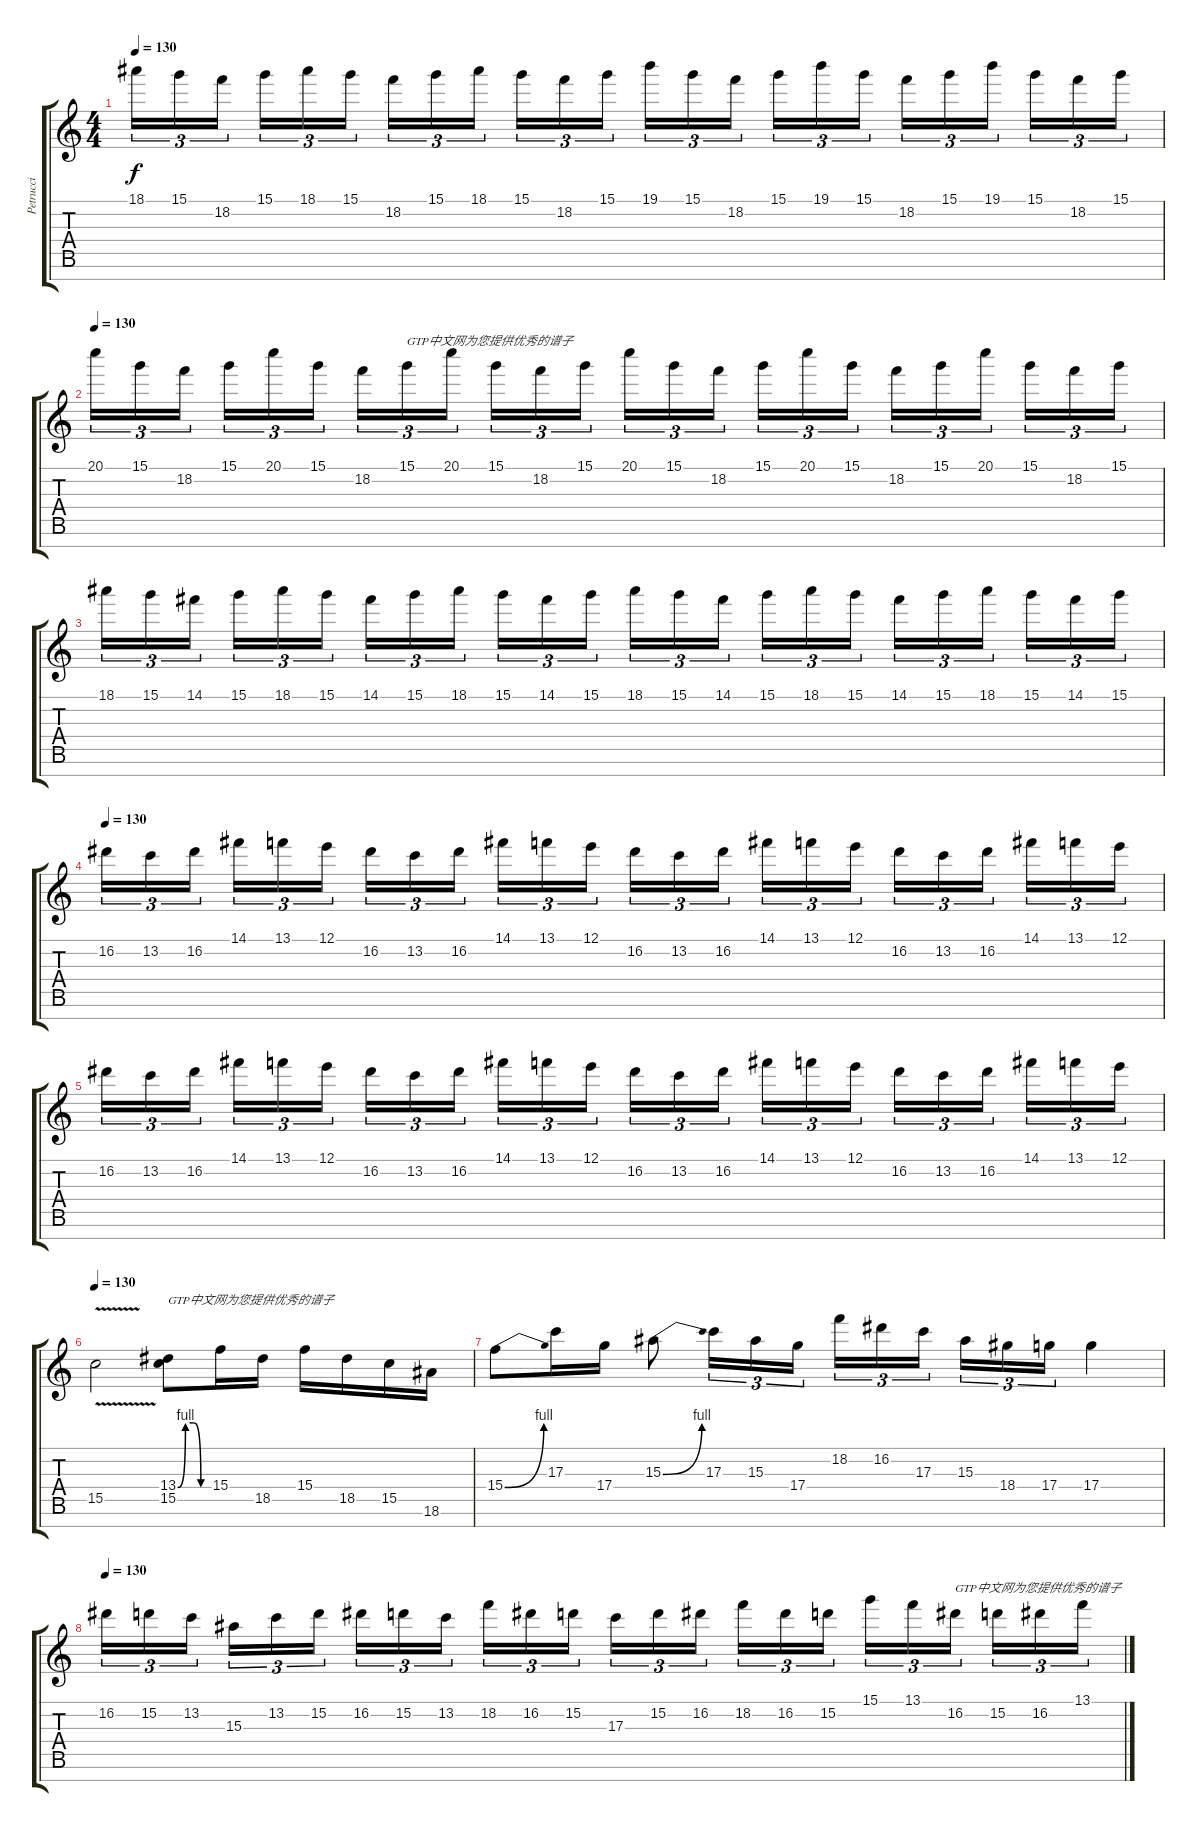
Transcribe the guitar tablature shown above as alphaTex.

\track ("Petrucci" "Petrucci") {instrument distortionguitar}
\staff {score tabs}
\tuning (E4 B3 G3 D3 A2 E2 B1) {hide}
\ts (4 4)
\tempo 130
\clef g2
\ks c
18.1.16{tu (3 2) dy f} 15.1.16{tu (3 2)} 18.2.16{tu (3 2)} 15.1.16{tu (3 2)} 18.1.16{tu (3 2)} 15.1.16{tu (3 2)} 18.2.16{tu (3 2)} 15.1.16{tu (3 2)} 18.1.16{tu (3 2)} 15.1.16{tu (3 2)} 18.2.16{tu (3 2)} 15.1.16{tu (3 2)} 19.1.16{tu (3 2)} 15.1.16{tu (3 2)} 18.2.16{tu (3 2)} 15.1.16{tu (3 2)} 19.1.16{tu (3 2)} 15.1.16{tu (3 2)} 18.2.16{tu (3 2)} 15.1.16{tu (3 2)} 19.1.16{tu (3 2)} 15.1.16{tu (3 2)} 18.2.16{tu (3 2)} 15.1.16{tu (3 2)} |
\tempo 130
20.1.16{tu (3 2)} 15.1.16{tu (3 2)} 18.2.16{tu (3 2)} 15.1.16{tu (3 2)} 20.1.16{tu (3 2)} 15.1.16{tu (3 2)} 18.2.16{tu (3 2)} 15.1.16{tu (3 2) txt "GTP中文网为您提供优秀的谱子"} 20.1.16{tu (3 2)} 15.1.16{tu (3 2)} 18.2.16{tu (3 2)} 15.1.16{tu (3 2)} 20.1.16{tu (3 2)} 15.1.16{tu (3 2)} 18.2.16{tu (3 2)} 15.1.16{tu (3 2)} 20.1.16{tu (3 2)} 15.1.16{tu (3 2)} 18.2.16{tu (3 2)} 15.1.16{tu (3 2)} 20.1.16{tu (3 2)} 15.1.16{tu (3 2)} 18.2.16{tu (3 2)} 15.1.16{tu (3 2)} |
18.1.16{tu (3 2)} 15.1.16{tu (3 2)} 14.1.16{tu (3 2)} 15.1.16{tu (3 2)} 18.1.16{tu (3 2)} 15.1.16{tu (3 2)} 14.1.16{tu (3 2)} 15.1.16{tu (3 2)} 18.1.16{tu (3 2)} 15.1.16{tu (3 2)} 14.1.16{tu (3 2)} 15.1.16{tu (3 2)} 18.1.16{tu (3 2)} 15.1.16{tu (3 2)} 14.1.16{tu (3 2)} 15.1.16{tu (3 2)} 18.1.16{tu (3 2)} 15.1.16{tu (3 2)} 14.1.16{tu (3 2)} 15.1.16{tu (3 2)} 18.1.16{tu (3 2)} 15.1.16{tu (3 2)} 14.1.16{tu (3 2)} 15.1.16{tu (3 2)} |
\tempo 130
16.2.16{tu (3 2)} 13.2.16{tu (3 2)} 16.2.16{tu (3 2)} 14.1.16{tu (3 2)} 13.1.16{tu (3 2)} 12.1.16{tu (3 2)} 16.2.16{tu (3 2)} 13.2.16{tu (3 2)} 16.2.16{tu (3 2)} 14.1.16{tu (3 2)} 13.1.16{tu (3 2)} 12.1.16{tu (3 2)} 16.2.16{tu (3 2)} 13.2.16{tu (3 2)} 16.2.16{tu (3 2)} 14.1.16{tu (3 2)} 13.1.16{tu (3 2)} 12.1.16{tu (3 2)} 16.2.16{tu (3 2)} 13.2.16{tu (3 2)} 16.2.16{tu (3 2)} 14.1.16{tu (3 2)} 13.1.16{tu (3 2)} 12.1.16{tu (3 2)} |
16.2.16{tu (3 2)} 13.2.16{tu (3 2)} 16.2.16{tu (3 2)} 14.1.16{tu (3 2)} 13.1.16{tu (3 2)} 12.1.16{tu (3 2)} 16.2.16{tu (3 2)} 13.2.16{tu (3 2)} 16.2.16{tu (3 2)} 14.1.16{tu (3 2)} 13.1.16{tu (3 2)} 12.1.16{tu (3 2)} 16.2.16{tu (3 2)} 13.2.16{tu (3 2)} 16.2.16{tu (3 2)} 14.1.16{tu (3 2)} 13.1.16{tu (3 2)} 12.1.16{tu (3 2)} 16.2.16{tu (3 2)} 13.2.16{tu (3 2)} 16.2.16{tu (3 2)} 14.1.16{tu (3 2)} 13.1.16{tu (3 2)} 12.1.16{tu (3 2)} |
\tempo 130
15.5{v}.2 (13.4{be (custom 0 0 15 4 30 4 45 0 60 0)} 15.5).8{txt "GTP中文网为您提供优秀的谱子"} 15.4.16 18.5.16 15.4.16 18.5.16 15.5.16 18.6.16 |
15.4{be (bend 0 0 60 4)}.8 17.3.16 17.4.16 15.3{be (bend 0 0 60 4)}.8 17.3.16{tu (3 2)} 15.3.16{tu (3 2)} 17.4.16{tu (3 2)} 18.2.16{tu (3 2)} 16.2.16{tu (3 2)} 17.3.16{tu (3 2)} 15.3.16{tu (3 2)} 18.4.16{tu (3 2)} 17.4.16{tu (3 2)} 17.4.4 |
\tempo 130
16.2.16{tu (3 2)} 15.2.16{tu (3 2)} 13.2.16{tu (3 2)} 15.3.16{tu (3 2)} 13.2.16{tu (3 2)} 15.2.16{tu (3 2)} 16.2.16{tu (3 2)} 15.2.16{tu (3 2)} 13.2.16{tu (3 2)} 18.2.16{tu (3 2)} 16.2.16{tu (3 2)} 15.2.16{tu (3 2)} 17.3.16{tu (3 2)} 15.2.16{tu (3 2)} 16.2.16{tu (3 2)} 18.2.16{tu (3 2)} 16.2.16{tu (3 2)} 15.2.16{tu (3 2)} 15.1.16{tu (3 2)} 13.1.16{tu (3 2)} 16.2.16{tu (3 2) txt "GTP中文网为您提供优秀的谱子"} 15.2.16{tu (3 2)} 16.2.16{tu (3 2)} 13.1.16{tu (3 2)}
